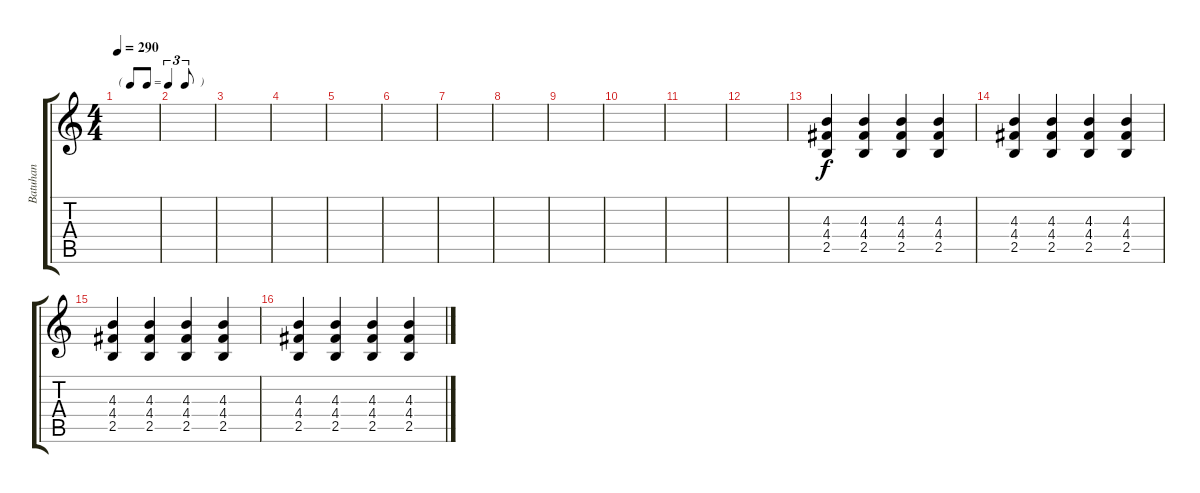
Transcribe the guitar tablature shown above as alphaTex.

\track ("Batuhan" "Batuhan") {instrument distortionguitar}
\staff {score tabs}
\tuning (E4 B3 G3 D3 A2 E2) {hide}
\ts (4 4)
\tf triplet8th
\tempo 290
\clef g2
\ks c
|
|
|
|
|
|
|
|
|
|
|
|
(4.3 4.4 2.5).4 (4.3 4.4 2.5).4 (4.3 4.4 2.5).4 (4.3 4.4 2.5).4 |
(4.3 4.4 2.5).4 (4.3 4.4 2.5).4 (4.3 4.4 2.5).4 (4.3 4.4 2.5).4 |
(4.3 4.4 2.5).4 (4.3 4.4 2.5).4 (4.3 4.4 2.5).4 (4.3 4.4 2.5).4 |
(4.3 4.4 2.5).4 (4.3 4.4 2.5).4 (4.3 4.4 2.5).4 (4.3 4.4 2.5).4
